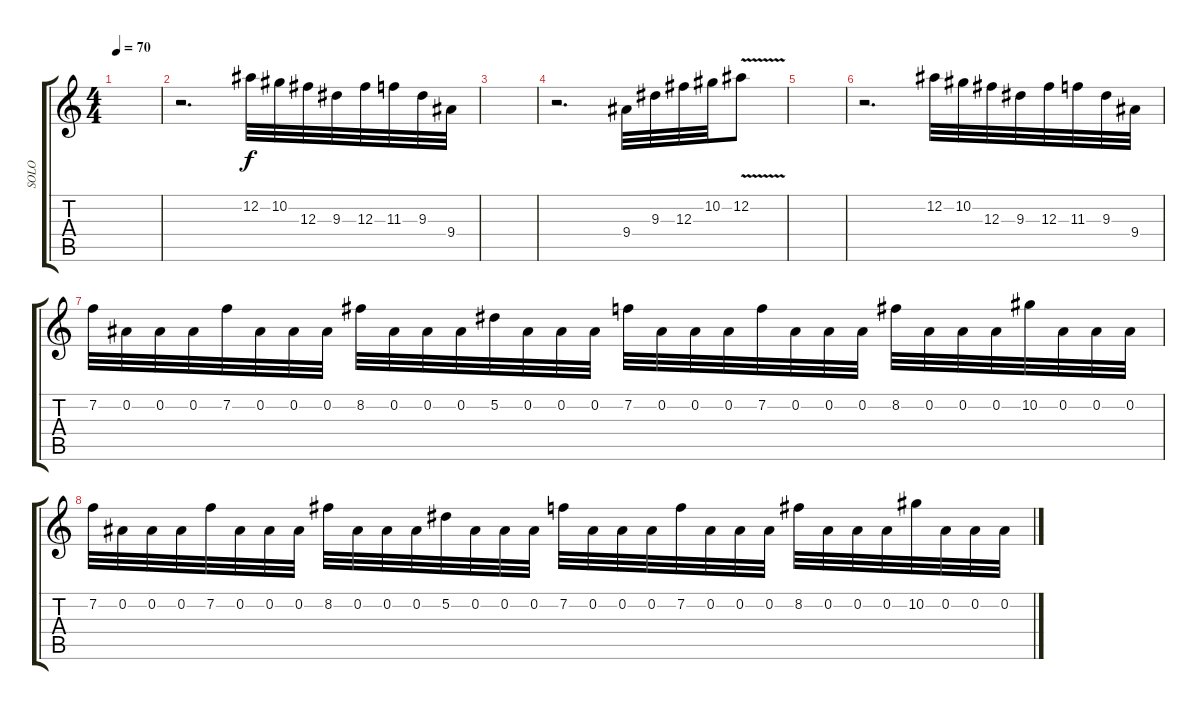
\track ("SOLO" "SOLO") {instrument distortionguitar}
\staff {score tabs}
\tuning (Eb4 Bb3 Gb3 Db3 Ab2 Eb2) {hide}
\ts (4 4)
\tempo 70
\clef g2
\ks c
|
r.2{d} 12.2.32 10.2.32 12.3.32 9.3.32 12.3.32 11.3.32 9.3.32 9.4.32 |
|
r.2{d} 9.4.32 9.3.32 12.3.32 10.2.32 12.2{v}.8 |
|
r.2{d} 12.2.32 10.2.32 12.3.32 9.3.32 12.3.32 11.3.32 9.3.32 9.4.32 |
7.2.32 0.2.32 0.2.32 0.2.32 7.2.32 0.2.32 0.2.32 0.2.32 8.2.32 0.2.32 0.2.32 0.2.32 5.2.32 0.2.32 0.2.32 0.2.32 7.2.32 0.2.32 0.2.32 0.2.32 7.2.32 0.2.32 0.2.32 0.2.32 8.2.32 0.2.32 0.2.32 0.2.32 10.2.32 0.2.32 0.2.32 0.2.32 |
7.2.32 0.2.32 0.2.32 0.2.32 7.2.32 0.2.32 0.2.32 0.2.32 8.2.32 0.2.32 0.2.32 0.2.32 5.2.32 0.2.32 0.2.32 0.2.32 7.2.32 0.2.32 0.2.32 0.2.32 7.2.32 0.2.32 0.2.32 0.2.32 8.2.32 0.2.32 0.2.32 0.2.32 10.2.32 0.2.32 0.2.32 0.2.32
